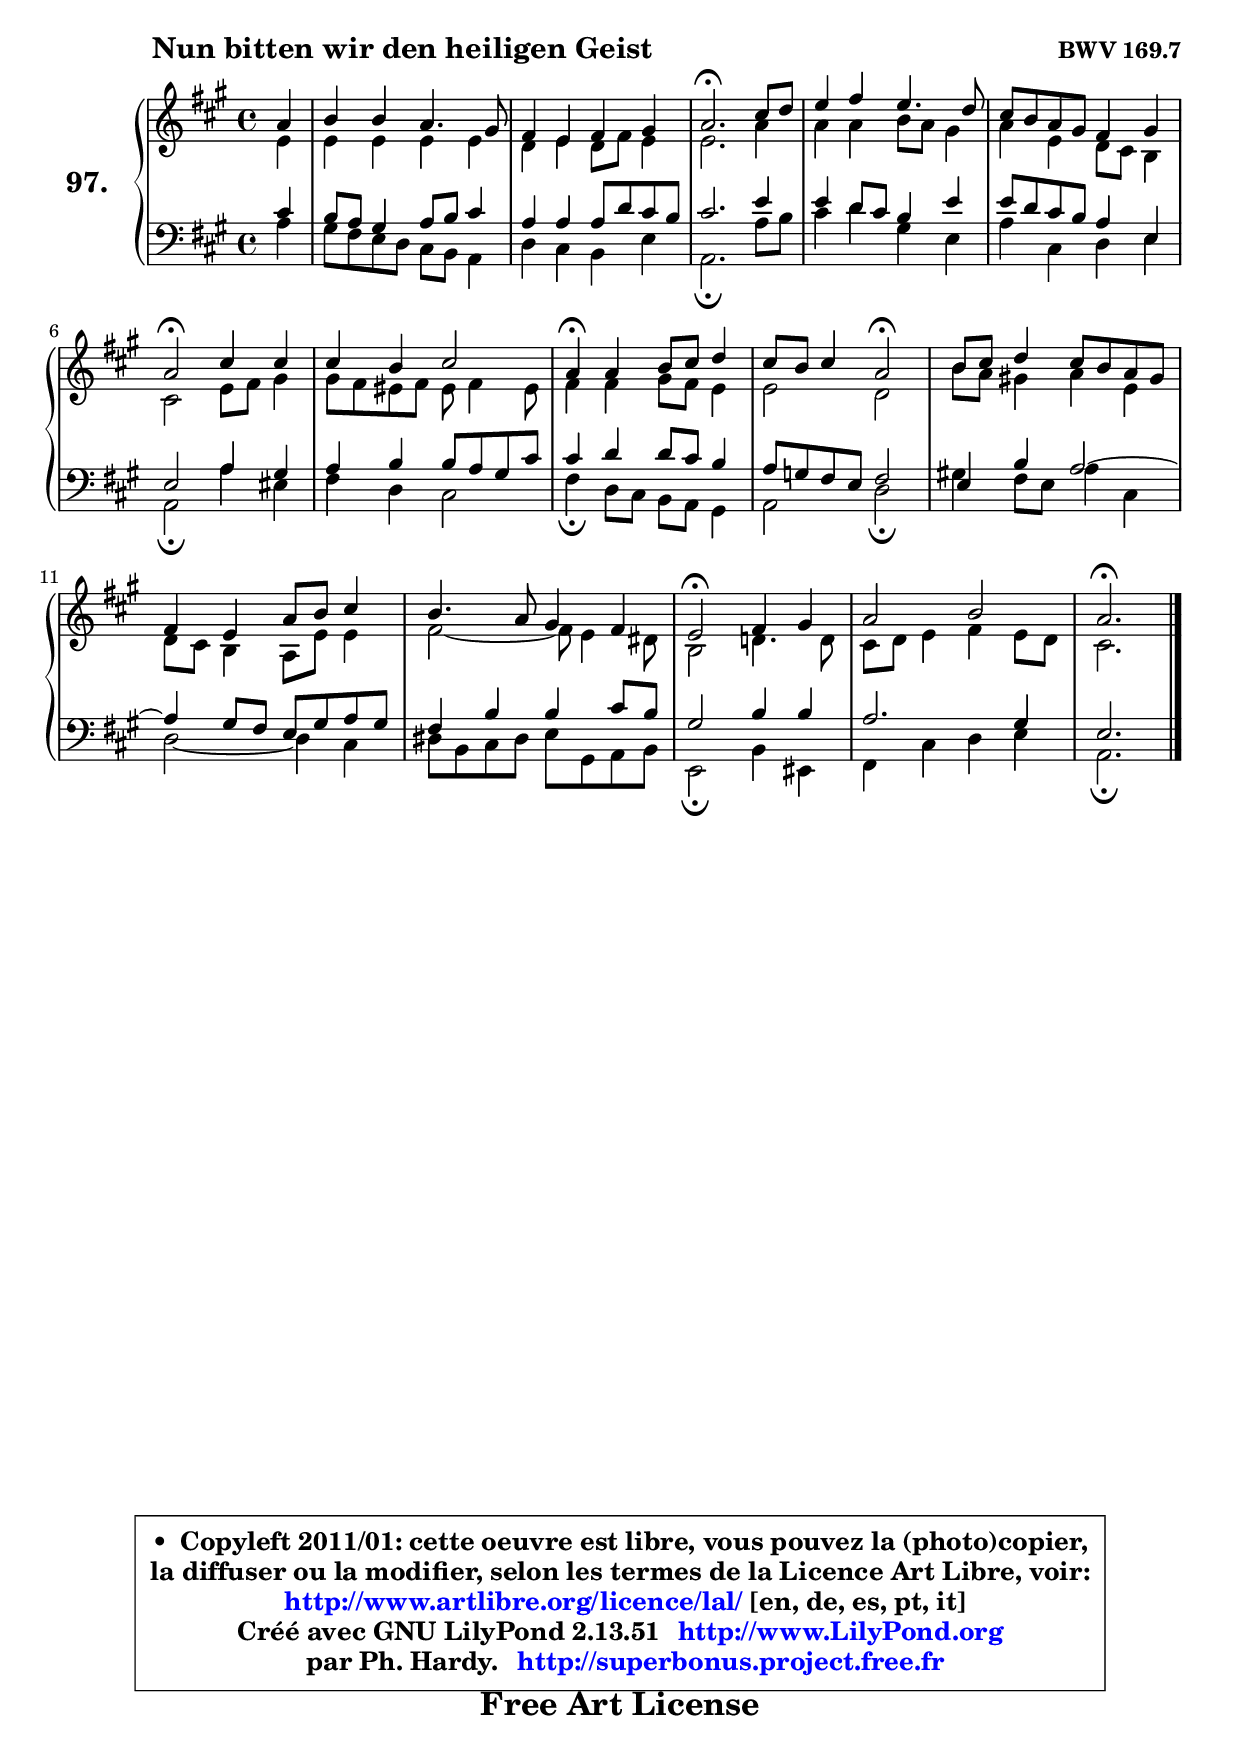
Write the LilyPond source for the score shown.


\version "2.13.51"

    \paper {
%	system-system-spacing #'padding = #0.1
%	score-system-spacing #'padding = #0.1
%	ragged-bottom = ##f
%	ragged-last-bottom = ##f
	}

    \header {
      opus = \markup { \bold "BWV 169.7" }
      piece = \markup { \hspace #9 \fontsize #2 \bold "Nun bitten wir den heiligen Geist" }
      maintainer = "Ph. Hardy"
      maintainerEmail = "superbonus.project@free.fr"
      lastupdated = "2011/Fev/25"
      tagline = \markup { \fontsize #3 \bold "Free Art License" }
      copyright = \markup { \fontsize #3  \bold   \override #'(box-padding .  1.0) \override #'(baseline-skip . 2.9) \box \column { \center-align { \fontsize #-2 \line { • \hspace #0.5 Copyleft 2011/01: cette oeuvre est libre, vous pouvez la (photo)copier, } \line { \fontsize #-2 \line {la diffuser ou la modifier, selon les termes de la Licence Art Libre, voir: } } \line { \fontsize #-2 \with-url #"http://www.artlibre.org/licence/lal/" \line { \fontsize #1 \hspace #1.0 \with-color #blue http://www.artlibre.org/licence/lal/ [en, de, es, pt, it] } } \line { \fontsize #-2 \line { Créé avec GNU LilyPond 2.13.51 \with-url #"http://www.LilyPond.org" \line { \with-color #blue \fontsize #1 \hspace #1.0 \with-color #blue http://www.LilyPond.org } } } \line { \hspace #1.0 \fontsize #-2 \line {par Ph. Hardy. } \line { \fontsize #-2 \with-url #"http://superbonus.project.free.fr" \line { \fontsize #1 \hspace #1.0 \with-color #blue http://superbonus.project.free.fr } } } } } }

	  }

  guidemidi = {
        r4 |
        R1 |
        R1 |
        \tempo 4 = 40 r2. \tempo 4 = 78 r4 |
        R1 |
        R1 |
        \tempo 4 = 34 r2 \tempo 4 = 78 r2 |
        R1 |
        \tempo 4 = 30 r4 \tempo 4 = 78 r2. |
        r2 \tempo 4 = 34 r2 \tempo 4 = 78 |
        R1 |
        R1 |
        R1 |
        \tempo 4 = 34 r2 \tempo 4 = 78 r2 |
        R1 |
        \tempo 4 = 40 r2. 
	}

  upper = {
	\time 4/4
	\key a \major
	\clef treble
	\partial 4
	\voiceOne
	<< { 
	% SOPRANO
	\set Voice.midiInstrument = "acoustic grand"
	\relative c'' {
        a4 |
        b4 b a4. gis8 |
        fis4 e fis gis |
        a2.\fermata cis8 d |
        e4 fis e4. d8 |
        cis8 b a gis fis4 gis |
        a2\fermata cis4 cis |
        cis4 b cis2 |
        a4\fermata a b8 cis d4 |
        cis8 b cis4 a2\fermata |
        b8 cis d4 cis8 b a gis |
        fis4 e a8 b cis4 |
        b4. a8 gis4 fis |
        e2\fermata fis4 gis |
        a2 b2 |
        a2.\fermata 
        \bar "|."
	} % fin de relative
	}

	\context Voice="1" { \voiceTwo 
	% ALTO
	\set Voice.midiInstrument = "acoustic grand"
	\relative c' {
        e4 |
        e4 e e e |
        d4 e d8 fis e4 |
        e2. a4 |
        a4 a b8 a gis4 |
        a4 e d8 cis b4 |
        cis2 e8 fis gis4 |
        gis8 fis eis fis eis fis4 eis8 |
        fis4 fis gis8 fis e4 |
        e2 d |
        b'8 a gis!4 a e |
        d8 cis b4 a8 e' e4 |
        fis2 ~ fis8 e4 dis8 |
        b2 d!4. d8 |
        cis8 d e4 fis e8 d |
        cis2. 
        \bar "|."
	} % fin de relative
	\oneVoice
	} >>
	}

    lower = {
	\time 4/4
	\key a \major
	\clef bass
	\partial 4
	\voiceOne
	<< { 
	% TENOR
	\set Voice.midiInstrument = "acoustic grand"
	\relative c' {
        cis4 |
        b8 a gis4 a8 b cis4 |
        a4 a a8 d cis b |
        cis2. e4 |
        e4 d8 cis b4 e |
        e8 d cis b a4 e |
        e2 a4 gis |
        a4 b b8 a gis cis |
        cis4 d d8 cis b4 |
        a8 g fis e fis2 |
        e4 b' a2 ~ |
	a4 gis8 fis e gis a gis |
        fis4 b b cis8 b |
        gis2 b4 b |
        a2. gis4 |
        e2. 
        \bar "|."
	} % fin de relative
	}
	\context Voice="1" { \voiceTwo 
	% BASS
	\set Voice.midiInstrument = "acoustic grand"
	\relative c' {
        a4 |
        gis8 fis e d cis b a4 |
        d4 cis b e |
        a,2.\fermata a'8 b |
        cis4 d gis, e |
        a4 cis, d e |
        a,2\fermata a'4 eis |
        fis4 d cis2 |
        fis4\fermata d8 cis b a gis4 |
        a2 d\fermata |
        gis!4 fis8 e a4 cis, |
        d2 ~ d4 cis4 |
        dis8 b cis dis e gis, a b |
        e,2\fermata b'4 eis, |
        fis4 cis' d e |
        a,2.\fermata
        \bar "|."
	} % fin de relative
	\oneVoice
	} >>
	}


    \score { 

	\new PianoStaff <<
	\set PianoStaff.instrumentName = \markup { \bold \huge "97." }
	\new Staff = "upper" \upper
	\new Staff = "lower" \lower
	>>

    \layout {
%	ragged-last = ##f
	   }

         } % fin de score

  \score {
    \unfoldRepeats { << \guidemidi \upper \lower >> }
    \midi {
    \context {
     \Staff
      \remove "Staff_performer"
               }

     \context {
      \Voice
       \consists "Staff_performer"
                }

     \context { 
      \Score
      tempoWholesPerMinute = #(ly:make-moment 78 4)
		}
	    }
	}

